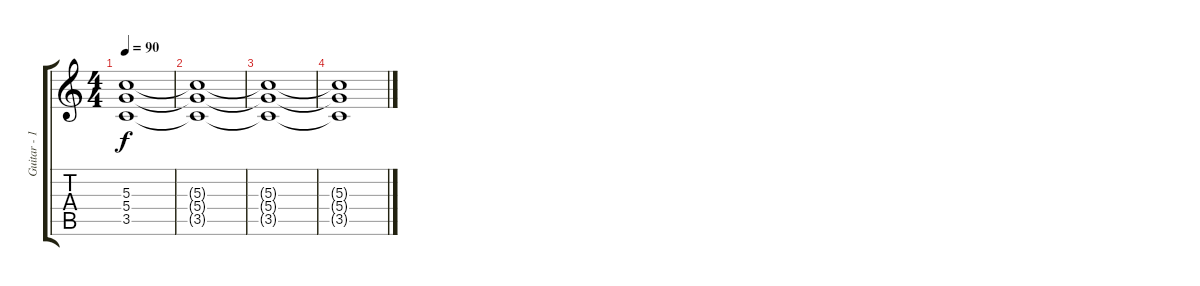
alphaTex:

\track ("Guitar - 1" "Guitar - 1") {instrument overdrivenguitar}
\staff {score tabs}
\tuning (E4 B3 G3 D3 A2 E2) {hide}
\ts (4 4)
\tempo 90
\clef g2
\ks c
(5.3{t} 5.4{t} 3.5{t}).1{dy f} |
(5.3{t} 5.4{t} 3.5{t}).1 |
(5.3{t} 5.4{t} 3.5{t}).1 |
(5.3{t} 5.4{t} 3.5{t}).1
